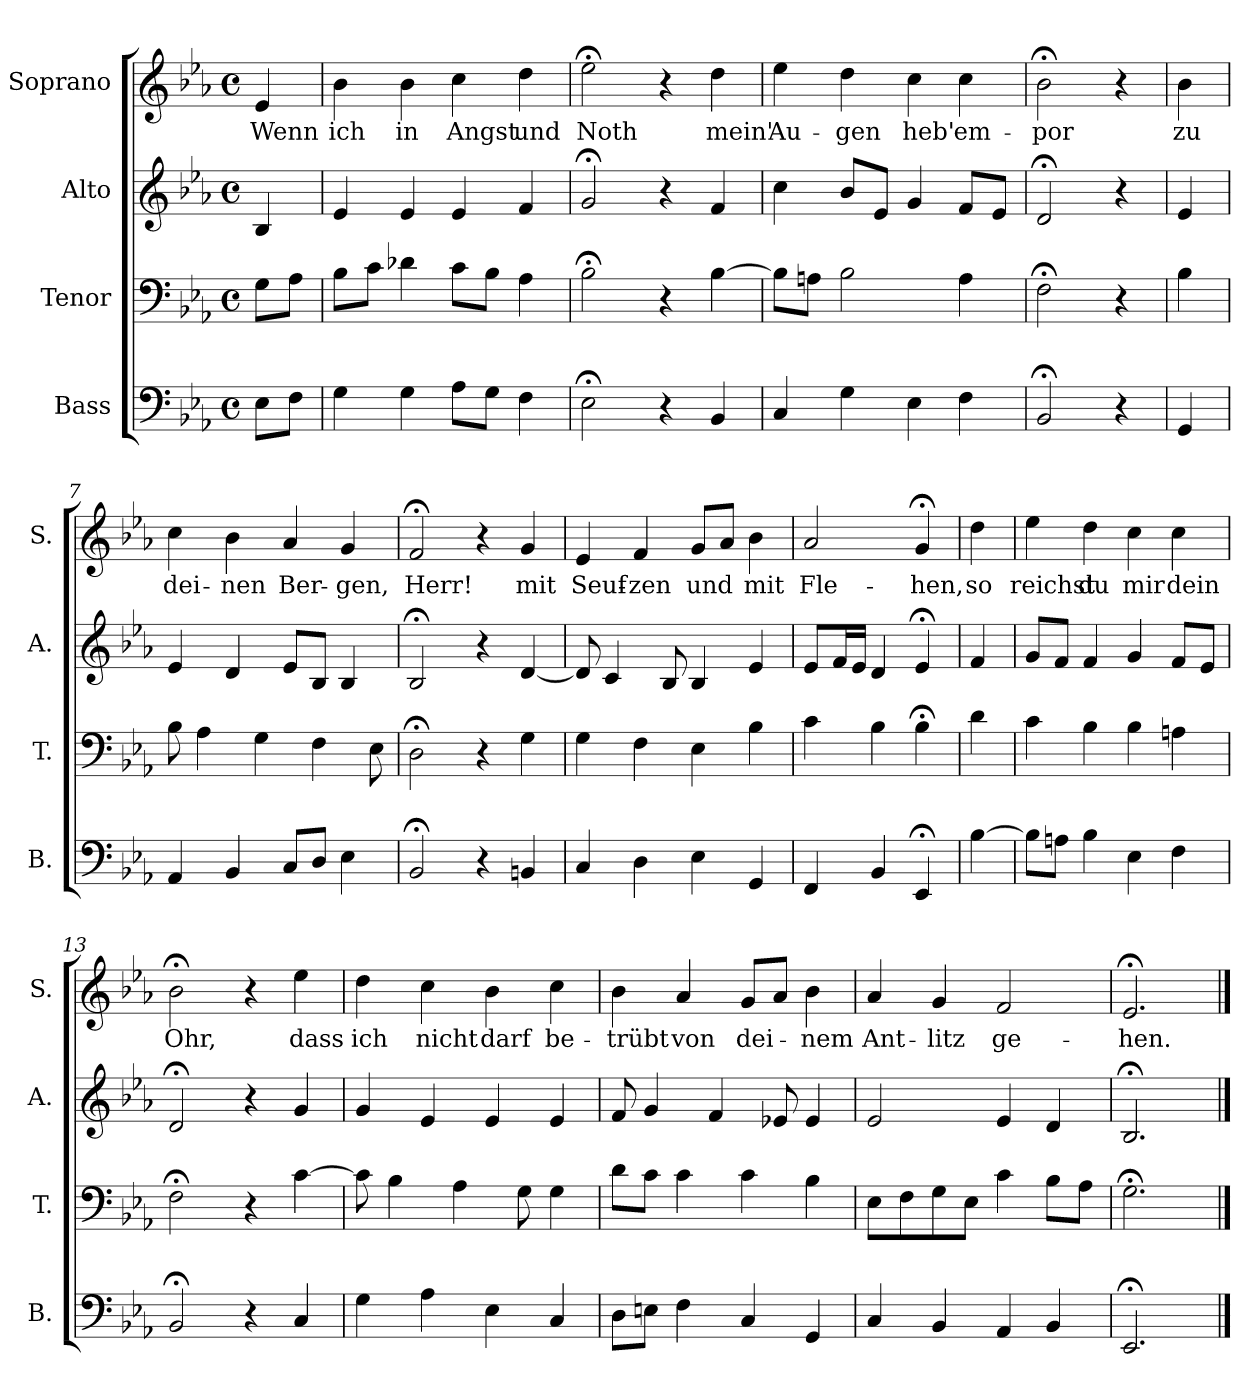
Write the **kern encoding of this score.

**kern	**kern	**kern	**kern	**text
*part4	*part3	*part2	*part1	*part1
*staff4	*staff3	*staff2	*staff1	*staff1
*I"Bass	*I"Tenor	*I"Alto	*I"Soprano	*
*I'B.	*I'T.	*I'A.	*I'S.	*
*clefF4	*clefF4	*clefG2	*clefG2	*
*k[b-e-a-]	*k[b-e-a-]	*k[b-e-a-]	*k[b-e-a-]	*
*E-:	*E-:	*E-:	*E-:	*
*M4/4	*M4/4	*M4/4	*M4/4	*
*met(c)	*met(c)	*met(c)	*met(c)	*
=1	=1	=1	=1	=1
!	!	!	!	!LO:LY:b
8E-\L	8G\L	4B-/	4e-/	Wenn
8F\J	8A-\J	.	.	.
=2	=2	=2	=2	=2
!	!	!	!	!LO:LY:b
4G\	8B-\L	4e-/	4b-\	ich
.	8c\J	.	.	.
!	!	!	!	!LO:LY:b
4G\	4d-X\	4e-/	4b-\	in
!	!	!	!	!LO:LY:b
8A-\L	8c\L	4e-/	4cc\	Angst
8G\J	8B-\J	.	.	.
!	!	!	!	!LO:LY:b
4F\	4A-\	4f/	4dd\	und
=3	=3	=3	=3	=3
!	!	!	!	!LO:LY:b
2E-;<\	2B-;<\	2g;</	2ee-;<\	Noth
4r	4r	4r	4r	.
!	!	!	!	!LO:LY:b
4BB-/	[4B-\	4f/	4dd\	mein'
=4	=4	=4	=4	=4
!	!	!	!	!LO:LY:b
4C/	8B-\L]	4cc\	4ee-\	Au-
.	8An\J	.	.	.
!	!	!	!	!LO:LY:b
4G\	2B-\	8b-/L	4dd\	-gen
.	.	8e-/J	.	.
!	!	!	!	!LO:LY:b
4E-\	.	4g/	4cc\	heb'
!	!	!	!	!LO:LY:b
4F\	4A\	8f/L	4cc\	em-
.	.	8e-/J	.	.
=5	=5	=5	=5	=5
!	!	!	!	!LO:LY:b
2BB-;</	2F;<\	2d;</	2b-;<\	-por
4r	4r	4r	4r	.
!!LO:LB:g=z
=6	=6	=6	=6	=6
!	!	!	!	!LO:LY:b
4GG/	4B-\	4e-/	4b-\	zu
=7	=7	=7	=7	=7
!	!	!	!	!LO:LY:b
4AA-/	8B-\	4e-/	4cc\	dei-
.	4A-\	.	.	.
!	!	!	!	!LO:LY:b
4BB-/	.	4d/	4b-\	-nen
.	4G\	.	.	.
!	!	!	!	!LO:LY:b
8C/L	.	8e-/L	4a-/	Ber-
8D/J	4F\	8B-/J	.	.
!	!	!	!	!LO:LY:b
4E-\	.	4B-/	4g/	-gen,
.	8E-\	.	.	.
=8	=8	=8	=8	=8
!	!	!	!	!LO:LY:b
2BB-;</	2D;<\	2B-;</	2f;</	Herr!
4r	4r	4r	4r	.
!	!	!	!	!LO:LY:b
4BBn/	4G\	[4d/	4g/	mit
=9	=9	=9	=9	=9
!	!	!	!	!LO:LY:b
4C/	4G\	8d/]	4e-/	Seuf-
.	.	4c/	.	.
!	!	!	!	!LO:LY:b
4D\	4F\	.	4f/	-zen
.	.	8B-/	.	.
!	!	!	!	!LO:LY:b
4E-\	4E-\	4B-/	8g/L	und
.	.	.	8a-/J	.
!	!	!	!	!LO:LY:b
4GG/	4B-\	4e-/	4b-\	mit
=10	=10	=10	=10	=10
!	!	!	!	!LO:LY:b
4FF/	4c\	8e-/L	2a-/	Fle-
.	.	16f/L	.	.
.	.	16e-/JJ	.	.
4BB-/	4B-\	4d/	.	.
!	!	!	!	!LO:LY:b
4EE-;</	4B-;<\	4e-;</	4g;</	-hen,
!!LO:PB:g=z
=11	=11	=11	=11	=11
!	!	!	!	!LO:LY:b
[4B-\	4d\	4f/	4dd\	so
=12	=12	=12	=12	=12
!	!	!	!	!LO:LY:b
8B-\L]	4c\	8g/L	4ee-\	reichst
8An\J	.	8f/J	.	.
!	!	!	!	!LO:LY:b
4B-\	4B-\	4f/	4dd\	du
!	!	!	!	!LO:LY:b
4E-\	4B-\	4g/	4cc\	mir
!	!	!	!	!LO:LY:b
4F\	4An\	8f/L	4cc\	dein
.	.	8e-/J	.	.
=13	=13	=13	=13	=13
!	!	!	!	!LO:LY:b
2BB-;</	2F;<\	2d;</	2b-;<\	Ohr,
4r	4r	4r	4r	.
!	!	!	!	!LO:LY:b
4C/	[4c\	4g/	4ee-\	dass
=14	=14	=14	=14	=14
!	!	!	!	!LO:LY:b
4G\	8c\]	4g/	4dd\	ich
.	4B-\	.	.	.
!	!	!	!	!LO:LY:b
4A-\	.	4e-/	4cc\	nicht
.	4A-\	.	.	.
!	!	!	!	!LO:LY:b
4E-\	.	4e-/	4b-\	darf
.	8G\	.	.	.
!	!	!	!	!LO:LY:b
4C/	4G\	4e-/	4cc\	be-
=15	=15	=15	=15	=15
!	!	!	!	!LO:LY:b
8D\L	8d\L	8f/	4b-\	-trübt
8En\J	8c\J	4g/	.	.
!	!	!	!	!LO:LY:b
4F\	4c\	.	4a-/	von
.	.	4f/	.	.
!	!	!	!	!LO:LY:b
4C/	4c\	.	8g/L	dei-
.	.	8e-X/	8a-/J	.
!	!	!	!	!LO:LY:b
4GG/	4B-\	4e-/	4b-\	-nem
=16	=16	=16	=16	=16
!	!	!	!	!LO:LY:b
4C/	8E-\L	2e-/	4a-/	Ant-
.	8F\	.	.	.
!	!	!	!	!LO:LY:b
4BB-/	8G\	.	4g/	-litz
.	8E-\J	.	.	.
!	!	!	!	!LO:LY:b
4AA-/	4c\	4e-/	2f/	ge-
4BB-/	8B-\L	4d/	.	.
.	8A-\J	.	.	.
=17	=17	=17	=17	=17
!	!	!	!	!LO:LY:b
2.EE-;</	2.G;<\	2.B-;</	2.e-;</	-hen.
==	==	==	==	==
*-	*-	*-	*-	*-
